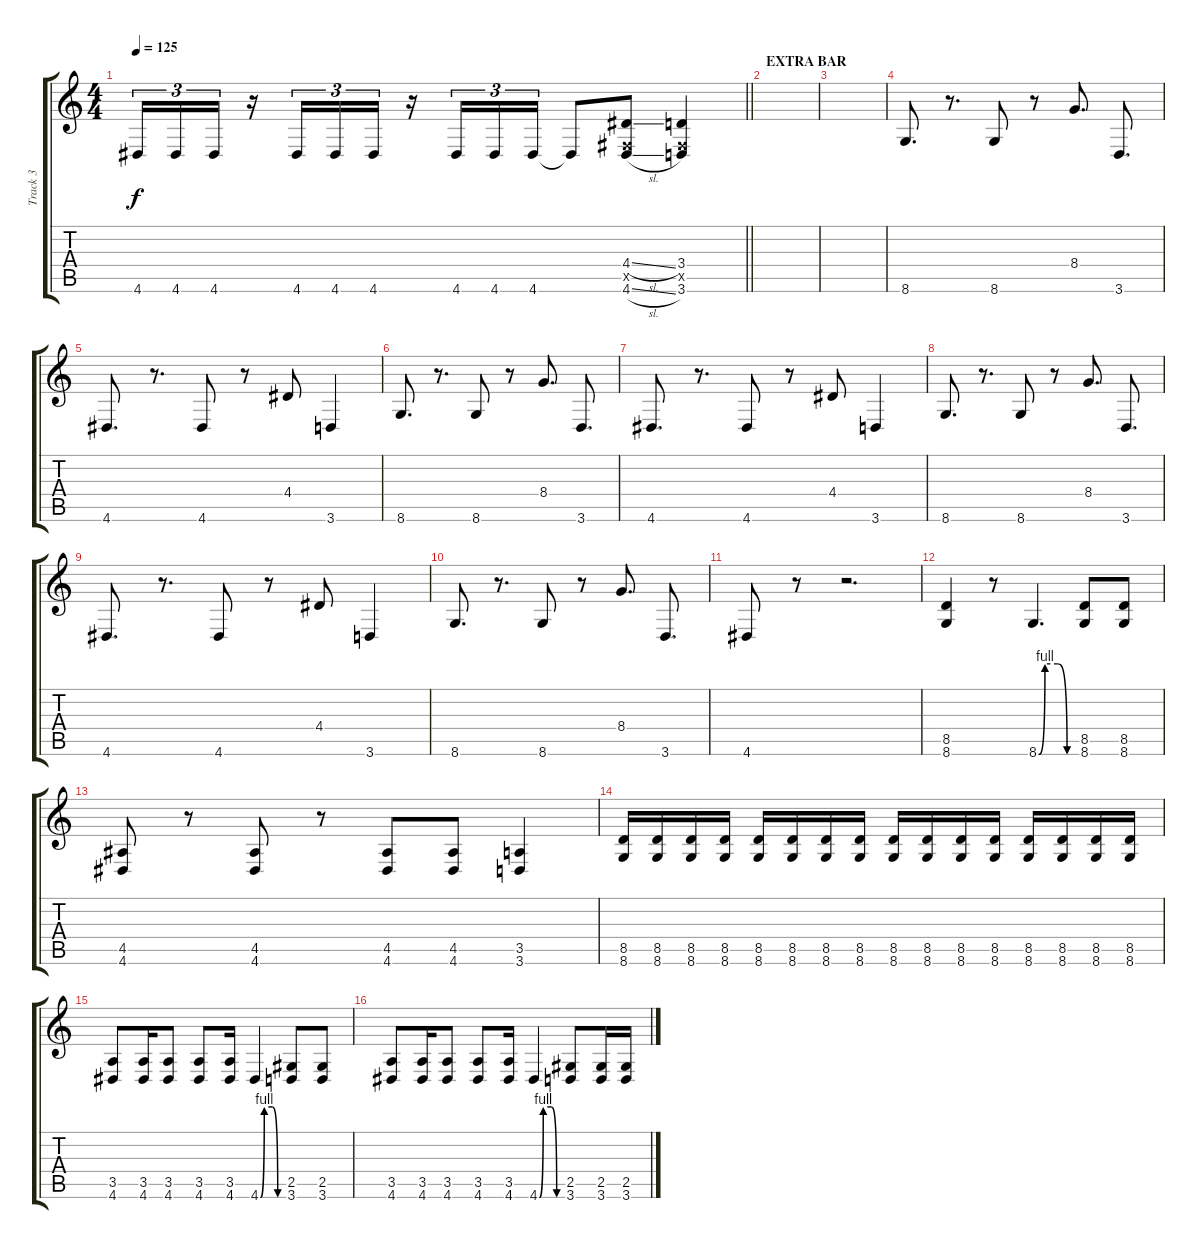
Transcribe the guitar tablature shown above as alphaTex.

\track ("Track 3" "Track 3") {instrument distortionguitar}
\staff {score tabs}
\tuning (Db4 Ab3 E3 B2 Gb2 B1) {hide}
\ts (4 4)
\tempo 125
\clef g2
\barLineRight lightlight
\ks c
4.6.16{tu (3 2) dy f} 4.6.16{tu (3 2)} 4.6.16{tu (3 2)} r.16 4.6.16{tu (3 2)} 4.6.16{tu (3 2)} 4.6.16{tu (3 2)} r.16 4.6.16{tu (3 2)} 4.6.16{tu (3 2)} 4.6.16{tu (3 2)} 4.6{t}.8 (4.4{sl} 0.5{x} 4.6{sl}).8 (3.4 0.5{x} 3.6).4 |
\section ("" "EXTRA BAR")
|
|
8.6.8{d} r.8{d} 8.6.8 r.8 8.4.8{d} 3.6.8{d} |
4.6.8{d} r.8{d} 4.6.8 r.8 4.4.8 3.6.4 |
8.6.8{d} r.8{d} 8.6.8 r.8 8.4.8{d} 3.6.8{d} |
4.6.8{d} r.8{d} 4.6.8 r.8 4.4.8 3.6.4 |
8.6.8{d} r.8{d} 8.6.8 r.8 8.4.8{d} 3.6.8{d} |
4.6.8{d} r.8{d} 4.6.8 r.8 4.4.8 3.6.4 |
8.6.8{d} r.8{d} 8.6.8 r.8 8.4.8{d} 3.6.8{d} |
4.6.8 r.8 r.2{d} |
(8.5 8.6).4 r.8 8.6{be (custom 0 0 10 4 30 4 45 0 60 0)}.4{d} (8.5 8.6).8 (8.5 8.6).8 |
(4.5 4.6).8 r.8 (4.5 4.6).8 r.8 (4.5 4.6).8 (4.5 4.6).8 (3.5 3.6).4 |
(8.5 8.6).16 (8.5 8.6).16 (8.5 8.6).16 (8.5 8.6).16 (8.5 8.6).16 (8.5 8.6).16 (8.5 8.6).16 (8.5 8.6).16 (8.5 8.6).16 (8.5 8.6).16 (8.5 8.6).16 (8.5 8.6).16 (8.5 8.6).16 (8.5 8.6).16 (8.5 8.6).16 (8.5 8.6).16 |
(3.5 4.6).8 (3.5 4.6).16 (3.5 4.6).8 (3.5 4.6).8 (3.5 4.6).16 4.6{be (custom 0 0 10 4 30 4 45 0 60 0)}.4 (2.5 3.6).8 (2.5 3.6).8 |
(3.5 4.6).8 (3.5 4.6).16 (3.5 4.6).8 (3.5 4.6).8 (3.5 4.6).16 4.6{be (custom 0 0 10 4 30 4 45 0 60 0)}.4 (2.5 3.6).8 (2.5 3.6).16 (2.5 3.6).16
